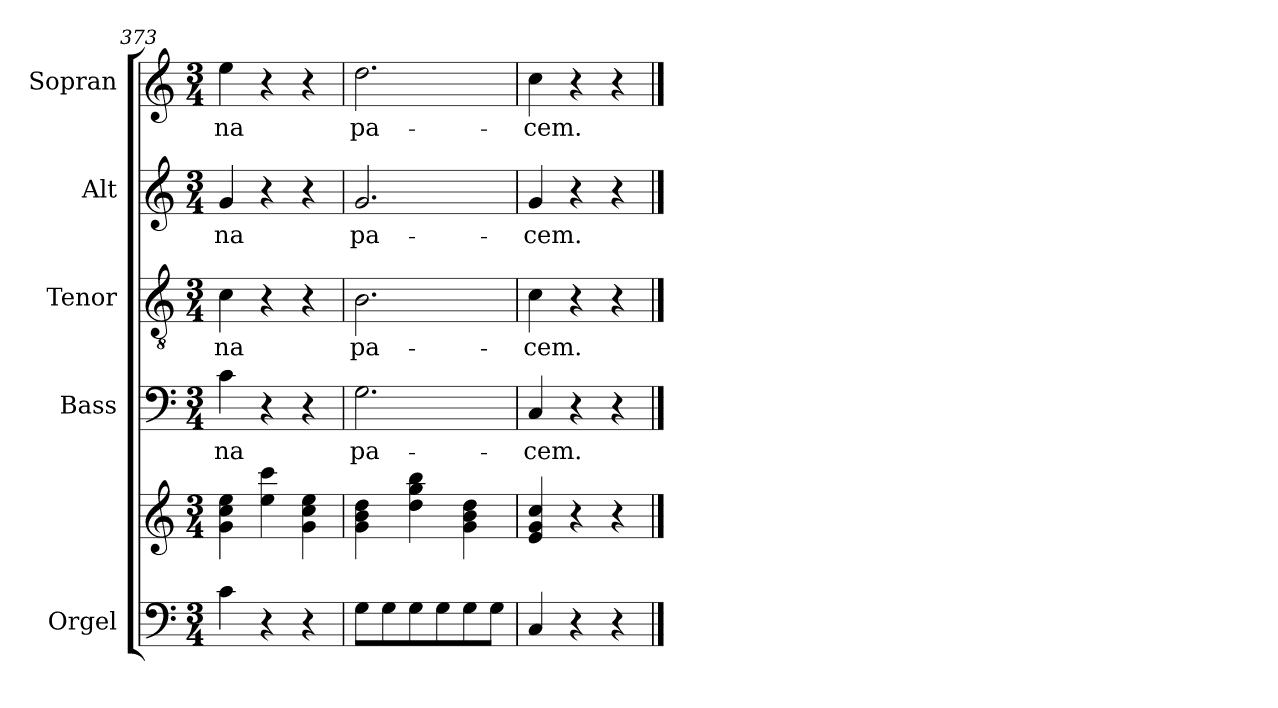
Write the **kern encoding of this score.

**kern	**kern	**kern	**text	**kern	**text	**kern	**text	**kern	**text
*part5	*part5	*part4	*part4	*part3	*part3	*part2	*part2	*part1	*part1
*staff6	*staff5	*staff4	*staff4	*staff3	*staff3	*staff2	*staff2	*staff1	*staff1
*I"Orgel	*	*I"Bass	*	*I"Tenor	*	*I"Alt	*	*I"Sopran	*
*	*	*I'B.	*	*I'T.	*	*I'A.	*	*I'S.	*
*clefF4	*clefG2	*clefF4	*	*clefGv2	*	*clefG2	*	*clefG2	*
*k[]	*k[]	*k[]	*	*k[]	*	*k[]	*	*k[]	*
*C:	*C:	*C:	*	*C:	*	*C:	*	*C:	*
*M3/4	*M3/4	*M3/4	*	*M3/4	*	*M3/4	*	*M3/4	*
=373	=373	=373	=373	=373	=373	=373	=373	=373	=373
!	!	!	!LO:LY:b	!	!LO:LY:b	!	!LO:LY:b	!	!LO:LY:b
4c\	4g\ 4cc\ 4ee\	4c\	-na	4c\	-na	4g/	-na	4ee\	-na
4r	4ee\ 4ccc\	4r	.	4r	.	4r	.	4r	.
4r	4g\ 4cc\ 4ee\	4r	.	4r	.	4r	.	4r	.
=374	=374	=374	=374	=374	=374	=374	=374	=374	=374
!	!	!	!LO:LY:b	!	!LO:LY:b	!	!LO:LY:b	!	!LO:LY:b
8G\L	4g\ 4b\ 4dd\	2.G\	pa-	2.B\	pa-	2.g/	pa-	2.dd\	pa-
8G\	.	.	.	.	.	.	.	.	.
8G\	4dd\ 4gg\ 4bb\	.	.	.	.	.	.	.	.
8G\	.	.	.	.	.	.	.	.	.
8G\	4g\ 4b\ 4dd\	.	.	.	.	.	.	.	.
8G\J	.	.	.	.	.	.	.	.	.
=375	=375	=375	=375	=375	=375	=375	=375	=375	=375
!	!	!	!LO:LY:b	!	!LO:LY:b	!	!LO:LY:b	!	!LO:LY:b
4C/	4e/ 4g/ 4cc/	4C/	-cem.	4c\	-cem.	4g/	-cem.	4cc\	-cem.
4r	4r	4r	.	4r	.	4r	.	4r	.
4r	4r	4r	.	4r	.	4r	.	4r	.
==	==	==	==	==	==	==	==	==	==
*-	*-	*-	*-	*-	*-	*-	*-	*-	*-
